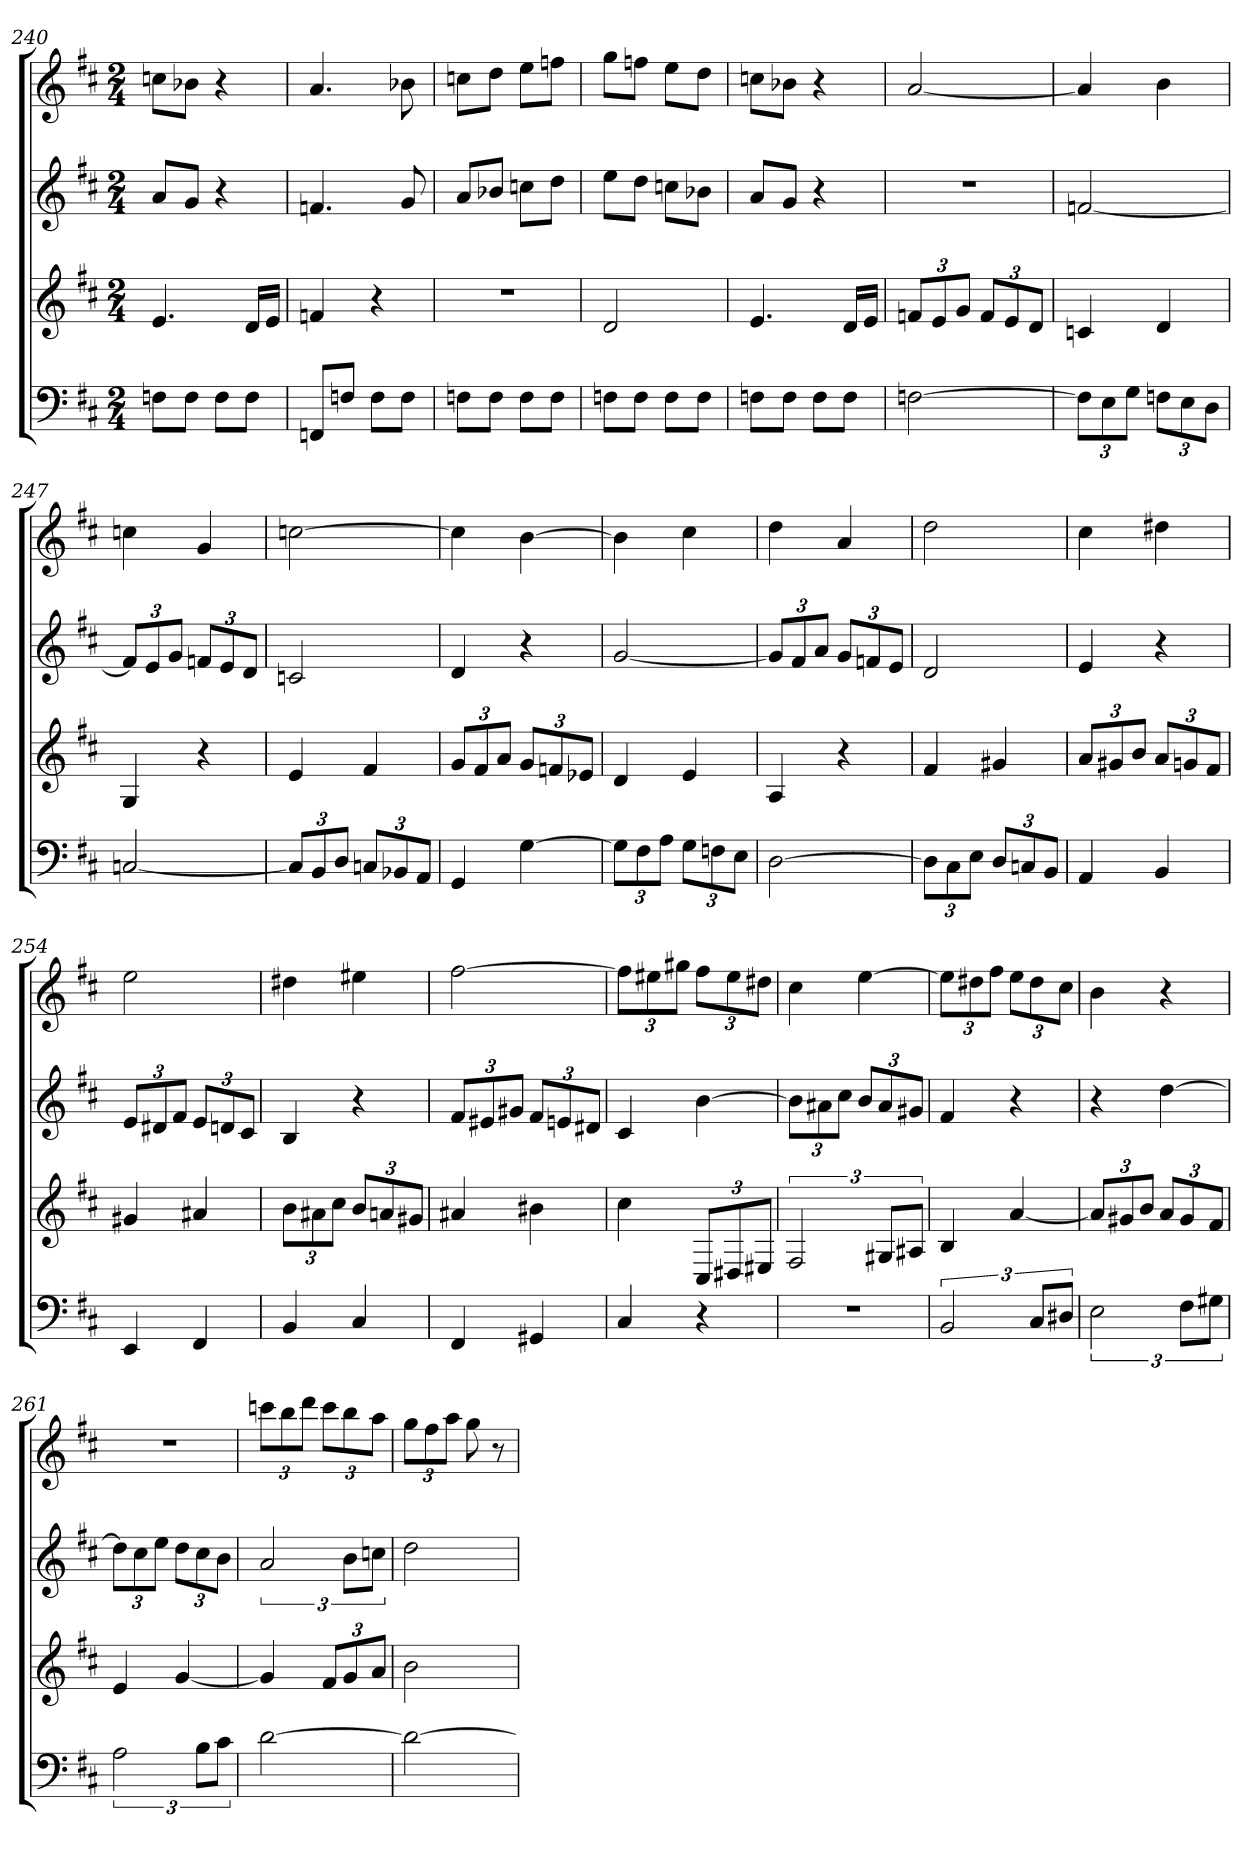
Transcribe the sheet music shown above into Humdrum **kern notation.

**kern	**kern	**kern	**kern
*part4	*part3	*part2	*part1
*staff4	*staff3	*staff2	*staff1
*k[f#c#]	*k[f#c#]	*k[f#c#]	*k[f#c#]
*D:	*D:	*D:	*D:
*M2/4	*M2/4	*M2/4	*M2/4
=240	=240	=240	=240
8FnL	4.e	8aL	8ccnL
8FJ	.	8gJ	8b-XJ
8FL	.	4r	4r
8FJ	16dLL	.	.
.	16eJJ	.	.
=241	=241	=241	=241
8FFnL	4fn	4.fn	4.a
8FnJ	.	.	.
8FL	4r	.	.
8FJ	.	8g	8b-X
=242	=242	=242	=242
8FnL	2r	8aL	8ccnL
8FJ	.	8b-XJ	8ddJ
8FL	.	8ccnL	8eeL
8FJ	.	8ddJ	8ffnJ
=243	=243	=243	=243
8FnL	2d	8eeL	8ggL
8FJ	.	8ddJ	8ffnJ
8FL	.	8ccnL	8eeL
8FJ	.	8b-XJ	8ddJ
=244	=244	=244	=244
8FnL	4.e	8aL	8ccnL
8FJ	.	8gJ	8b-XJ
8FL	.	4r	4r
8FJ	16dLL	.	.
.	16eJJ	.	.
=245	=245	=245	=245
[2Fn	12fnL	2r	[2a
.	12e	.	.
.	12gJ	.	.
.	12fL	.	.
.	12e	.	.
.	12dJ	.	.
=246	=246	=246	=246
12FL]	4cn	[2fn	4a]
12E	.	.	.
12GJ	.	.	.
12FnL	4d	.	4b
12E	.	.	.
12DJ	.	.	.
=247	=247	=247	=247
[2Cn	4G	12fL]	4ccn
.	.	12e	.
.	.	12gJ	.
.	4r	12fnL	4g
.	.	12e	.
.	.	12dJ	.
=248	=248	=248	=248
12CL]	4e	2cn	[2ccn
12BB	.	.	.
12DJ	.	.	.
12CnL	4f#	.	.
12BB-X	.	.	.
12AAJ	.	.	.
=249	=249	=249	=249
4GG	12gL	4d	4cc]
.	12f#	.	.
.	12aJ	.	.
[4G	12gL	4r	[4b
.	12fn	.	.
.	12e-XJ	.	.
=250	=250	=250	=250
12GL]	4d	[2g	4b]
12F#	.	.	.
12AJ	.	.	.
12GL	4e	.	4cc#
12Fn	.	.	.
12EJ	.	.	.
=251	=251	=251	=251
[2D	4A	12gL]	4dd
.	.	12f#	.
.	.	12aJ	.
.	4r	12gL	4a
.	.	12fn	.
.	.	12eJ	.
=252	=252	=252	=252
12DL]	4f#	2d	2dd
12C#	.	.	.
12EJ	.	.	.
12DL	4g#X	.	.
12Cn	.	.	.
12BBJ	.	.	.
=253	=253	=253	=253
4AA	12aL	4e	4cc#
.	12g#X	.	.
.	12bJ	.	.
4BB	12aL	4r	4dd#X
.	12gn	.	.
.	12f#J	.	.
=254	=254	=254	=254
4EE	4g#X	12eL	2ee
.	.	12d#X	.
.	.	12f#J	.
4FF#	4a#X	12eL	.
.	.	12dn	.
.	.	12c#J	.
=255	=255	=255	=255
4BB	12bL	4B	4dd#X
.	12a#X	.	.
.	12cc#J	.	.
4C#	12bL	4r	4ee#X
.	12an	.	.
.	12g#XJ	.	.
=256	=256	=256	=256
4FF#	4a#X	12f#L	[2ff#
.	.	12e#X	.
.	.	12g#XJ	.
4GG#X	4b#X	12f#L	.
.	.	12en	.
.	.	12d#XJ	.
=257	=257	=257	=257
4C#	4cc#	4c#	12ff#L]
.	.	.	12ee#X
.	.	.	12gg#XJ
4r	12C#L	[4b	12ff#L
.	12D#X	.	12ee#
.	12E#XJ	.	12dd#XJ
=258	=258	=258	=258
2r	3F#	12bL]	4cc#
.	.	12a#X	.
.	.	12cc#J	.
.	.	12bL	[4ee
.	12G#XL	12a#	.
.	12A#XJ	12g#XJ	.
=259	=259	=259	=259
3BB	4B	4f#	12eeL]
.	.	.	12dd#X
.	.	.	12ff#J
.	[4a	4r	12eeL
12C#L	.	.	12dd#
12D#XJ	.	.	12cc#J
=260	=260	=260	=260
3E	12aL]	4r	4b
.	12g#X	.	.
.	12bJ	.	.
.	12aL	[4dd	4r
12F#L	12g#	.	.
12G#XJ	12f#J	.	.
=261	=261	=261	=261
3A	4e	12ddL]	2r
.	.	12cc#	.
.	.	12eeJ	.
.	[4g	12ddL	.
12BL	.	12cc#	.
12c#J	.	12bJ	.
=262	=262	=262	=262
[2d	4g]	3a	12cccnL
.	.	.	12bb
.	.	.	12dddJ
.	12f#L	.	12cccL
.	12g	12bL	12bb
.	12aJ	12ccnJ	12aaJ
=263	=263	=263	=263
2d_	2b	2dd	12ggL
.	.	.	12ff#
.	.	.	12aaJ
.	.	.	8gg
.	.	.	8r
=	=	=	=
*-	*-	*-	*-
